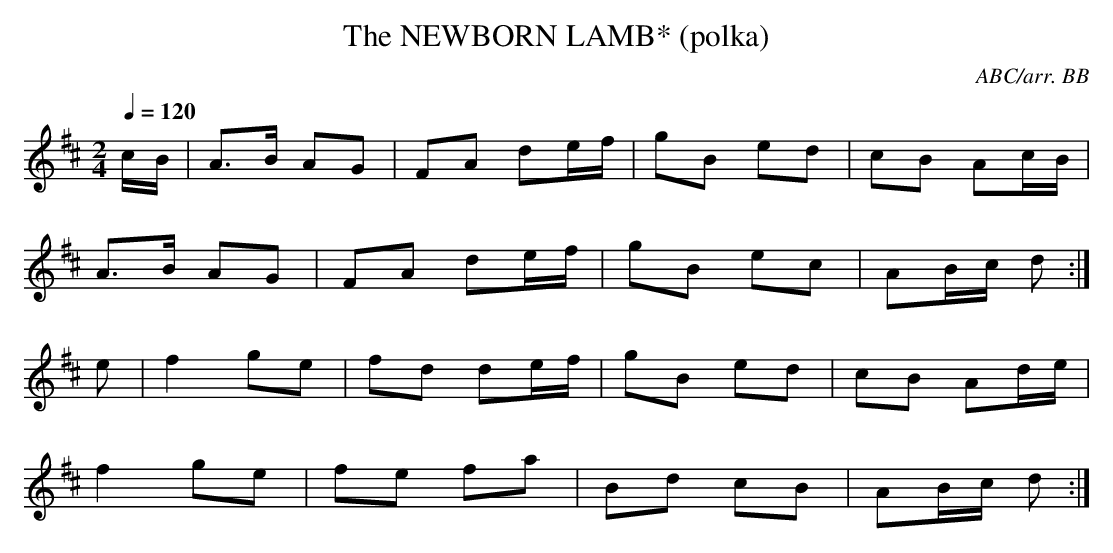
X:1
T:NEWBORN LAMB* (polka), The
C:ABC/arr. BB
L:1/8
M:2/4
Q:1/4=120
K:D
c/B/|A>B AG|FA de/f/|gB ed|cB Ac/B/|
A>B AG|FA de/f/|gB ec|AB/c/ d:|
e|f2 ge|fd de/f/|gB ed|cB Ad/e/|
f2 ge|fe fa|Bd cB|AB/c/ d:|
